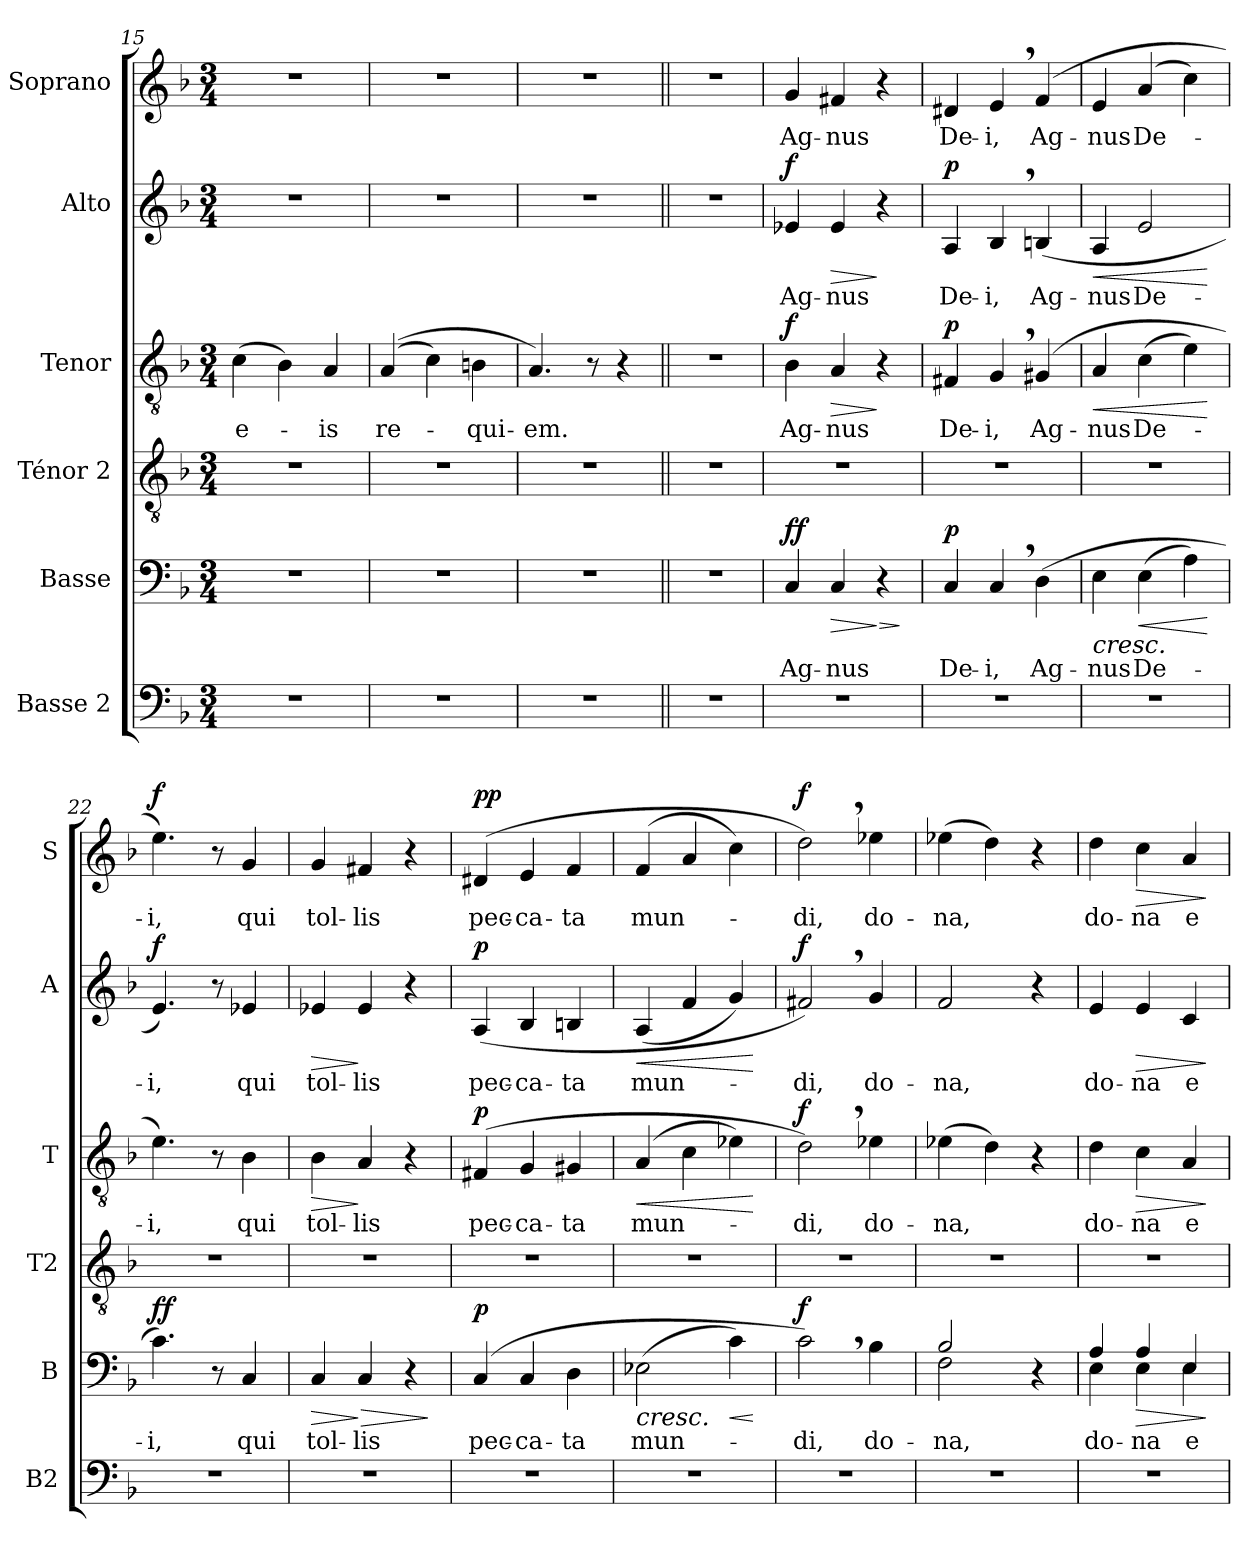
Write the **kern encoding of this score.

**kern	**kern	**text	**dynam	**kern	**kern	**text	**dynam	**kern	**text	**dynam	**kern	**text	**dynam
*part6	*part5	*part5	*part5	*part4	*part3	*part3	*part3	*part2	*part2	*part2	*part1	*part1	*part1
*staff6	*staff5	*staff5	*staff5	*staff4	*staff3	*staff3	*staff3	*staff2	*staff2	*staff2	*staff1	*staff1	*staff1
*I"Basse 2	*I"Basse	*	*	*I"Ténor 2	*I"Tenor	*	*	*I"Alto	*	*	*I"Soprano	*	*
*I'B2	*I'B	*	*	*I'T2	*I'T	*	*	*I'A	*	*	*I'S	*	*
*clefF4	*clefF4	*	*	*clefGv2	*clefGv2	*	*	*clefG2	*	*	*clefG2	*	*
*k[b-]	*k[b-]	*	*	*k[b-]	*k[b-]	*	*	*k[b-]	*	*	*k[b-]	*	*
*F:	*F:	*	*	*F:	*F:	*	*	*F:	*	*	*F:	*	*
*M3/4	*M3/4	*	*	*M3/4	*M3/4	*	*	*M3/4	*	*	*M3/4	*	*
=15	=15	=15	=15	=15	=15	=15	=15	=15	=15	=15	=15	=15	=15
!	!	!	!	!	!	!LO:LY:b	!	!	!	!	!	!	!
2.r	2.r	.	.	2.r	(>4c\	e-	.	2.r	.	.	2.r	.	.
.	.	.	.	.	4B-\)	.	.	.	.	.	.	.	.
!	!	!	!	!	!	!LO:LY:b	!	!	!	!	!	!	!
.	.	.	.	.	4A/	-is	.	.	.	.	.	.	.
!!LO:LB:g=z
=16	=16	=16	=16	=16	=16	=16	=16	=16	=16	=16	=16	=16	=16
!	!	!	!	!	!	!LO:LY:b	!	!	!	!	!	!	!
2.r	2.r	.	.	2.r	(>(>4A/	re-	.	2.r	.	.	2.r	.	.
.	.	.	.	.	4c\)	.	.	.	.	.	.	.	.
!	!	!	!	!	!	!LO:LY:b	!	!	!	!	!	!	!
.	.	.	.	.	4Bn\	-qui-	.	.	.	.	.	.	.
=17	=17	=17	=17	=17	=17	=17	=17	=17	=17	=17	=17	=17	=17
!	!	!	!	!	!	!LO:LY:b	!	!	!	!	!	!	!
2.r	2.r	.	.	2.r	4.A/)	-em.	.	2.r	.	.	2.r	.	.
.	.	.	.	.	8r	.	.	.	.	.	.	.	.
.	.	.	.	.	4r	.	.	.	.	.	.	.	.
=18||	=18||	=18||	=18||	=18||	=18||	=18||	=18||	=18||	=18||	=18||	=18||	=18||	=18||
2.r	2.r	.	.	2.r	2.r	.	.	2.r	.	.	2.r	.	.
=19	=19	=19	=19	=19	=19	=19	=19	=19	=19	=19	=19	=19	=19
!	!	!LO:LY:b	!LO:DY:a	!	!	!LO:LY:b	!	!	!LO:LY:b	!	!	!LO:LY:b	!
!	!	!	!LO:DY:n=1:a	!	!	!	!LO:DY:a	!	!	!LO:DY:a	!	!	!
2.r	4C/	Ag-	f f	2.r	4B-\	Ag-	f	4e-X/	Ag-	f	4g/	Ag-	.
!	!	!LO:LY:b	!LO:HP:b	!	!	!LO:LY:b	!LO:HP:b	!	!LO:LY:b	!LO:HP:b	!	!LO:LY:b	!
.	4C/	-nus	>	.	4A/	-nus	>	4e-/	-nus	>	4f#X/	-nus	.
!	!	!	!LO:HP:n=1:b	!	!	!	!	!	!	!	!	!	!
.	4r	.	] >	.	4r	.	]	4r	.	]	4r	.	.
.	.	.	]	.	.	.	.	.	.	.	.	.	.
=20	=20	=20	=20	=20	=20	=20	=20	=20	=20	=20	=20	=20	=20
!	!	!LO:LY:b	!LO:DY:a	!	!	!LO:LY:b	!LO:DY:a	!	!LO:LY:b	!LO:DY:a	!	!LO:LY:b	!
2.r	4C/	De-	p	2.r	4F#X/	De-	p	4A/	De-	p	4d#X/	De-	.
!	!	!LO:LY:b	!	!	!	!LO:LY:b	!	!	!LO:LY:b	!	!	!LO:LY:b	!
.	4C,/	-i,	.	.	4G,/	-i,	.	4B-,/	-i,	.	4e,/	-i,	.
!	!	!LO:LY:b	!	!	!	!LO:LY:b	!	!	!LO:LY:b	!	!	!LO:LY:b	!
.	(>4D\	Ag-	.	.	(>4G#X/	Ag-	.	(>4Bn/	Ag-	.	(>4f/	Ag-	.
=21	=21	=21	=21	=21	=21	=21	=21	=21	=21	=21	=21	=21	=21
!	!	!LO:LY:b	!LO:HP:b	!	!	!LO:LY:b	!LO:HP:b	!	!LO:LY:b	!LO:HP:b	!	!LO:LY:b	!
2.r	4E\	-nus	<	2.r	4A/	-nus	<	4A/	-nus	<	4e/	-nus	.
!	!	!LO:LY:b	!LO:HP:b	!	!	!LO:LY:b	!	!	!LO:LY:b	!	!	!LO:LY:b	!
.	(>4E\	De-	<	.	(>4c\	De-	.	2e/	De-	.	(>4a/	De-	.
.	4A\)	.	.	.	4e\)	.	.	.	.	.	4cc\)	.	.
.	.	.	[ [	.	.	.	[	.	.	[	.	.	.
=22	=22	=22	=22	=22	=22	=22	=22	=22	=22	=22	=22	=22	=22
!	!	!LO:LY:b	!LO:DY:a	!	!	!LO:LY:b	!	!	!LO:LY:b	!	!	!LO:LY:b	!
!	!	!	!LO:DY:n=1:a	!	!	!	!	!	!	!LO:DY:a	!	!	!LO:DY:a
2.r	4.c\)	-i,	f f	2.r	4.e\)	-i,	.	4.e/)	-i,	f	4.ee\)	-i,	f
.	8r	.	.	.	8r	.	.	8r	.	.	8r	.	.
!	!	!LO:LY:b	!	!	!	!LO:LY:b	!	!	!LO:LY:b	!	!	!LO:LY:b	!
.	4C/	qui	.	.	4B-\	qui	.	4e-X/	qui	.	4g/	qui	.
=23	=23	=23	=23	=23	=23	=23	=23	=23	=23	=23	=23	=23	=23
!	!	!LO:LY:b	!LO:HP:b	!	!	!LO:LY:b	!LO:HP:b	!	!LO:LY:b	!LO:HP:b	!	!LO:LY:b	!
2.r	4C/	tol-	>	2.r	4B-\	tol-	>	4e-X/	tol-	>	4g/	tol-	.
!	!	!LO:LY:b	!LO:HP:n=1:b	!	!	!LO:LY:b	!	!	!LO:LY:b	!	!	!LO:LY:b	!
.	4C/	-lis	] >	.	4A/	-lis	]	4e-/	-lis	]	4f#X/	-lis	.
.	4r	.	.	.	4r	.	.	4r	.	.	4r	.	.
.	.	.	]	.	.	.	.	.	.	.	.	.	.
=24	=24	=24	=24	=24	=24	=24	=24	=24	=24	=24	=24	=24	=24
!	!	!LO:LY:b	!LO:DY:a	!	!	!LO:LY:b	!LO:DY:a	!	!LO:LY:b	!LO:DY:a	!	!LO:LY:b	!LO:DY:a
!	!	!	!	!	!	!	!	!	!	!	!	!	!LO:DY:n=1:a
2.r	(>4C/	pec-	p	2.r	(>4F#X/	pec-	p	(>4A/	pec-	p	(>4d#X/	pec-	p p
!	!	!LO:LY:b	!	!	!	!LO:LY:b	!	!	!LO:LY:b	!	!	!LO:LY:b	!
.	4C/	-ca-	.	.	4G/	-ca-	.	4B-/	-ca-	.	4e/	-ca-	.
!	!	!LO:LY:b	!	!	!	!LO:LY:b	!	!	!LO:LY:b	!	!	!LO:LY:b	!
.	4D\	-ta	.	.	4G#X/	-ta	.	4Bn/	-ta	.	4f/	-ta	.
=25	=25	=25	=25	=25	=25	=25	=25	=25	=25	=25	=25	=25	=25
!	!	!LO:LY:b	!LO:HP:b	!	!	!LO:LY:b	!LO:HP:b	!	!LO:LY:b	!LO:HP:b	!	!LO:LY:b	!
2.r	(>2E-X\	mun-	<	2.r	(>4A/	mun-	<	(<4A/	mun-	<	(>4f/	mun-	.
.	.	.	.	.	4c\	.	.	4f/	.	.	4a/	.	.
!	!	!	!LO:HP:b	!	!	!	!	!	!	!	!	!	!
.	4c\)	.	<	.	4e-X\)	.	.	4g/)	.	.	4cc\)	.	.
.	.	.	[ [	.	.	.	[	.	.	[	.	.	.
=26	=26	=26	=26	=26	=26	=26	=26	=26	=26	=26	=26	=26	=26
!	!	!LO:LY:b	!LO:DY:a	!	!	!LO:LY:b	!LO:DY:a	!	!LO:LY:b	!LO:DY:a	!	!LO:LY:b	!LO:DY:a
2.r	2c,\)	-di,	f	2.r	2d,\)	-di,	f	2f#X,/)	-di,	f	2dd,\)	-di,	f
!	!	!LO:LY:b	!	!	!	!LO:LY:b	!	!	!LO:LY:b	!	!	!LO:LY:b	!
.	4B-\	do-	.	.	4e-X\	do-	.	4g/	do-	.	4ee-X\	do-	.
=27	=27	=27	=27	=27	=27	=27	=27	=27	=27	=27	=27	=27	=27
!	!	!LO:LY:b	!	!	!	!	!	!	!	!	!	!	!
*	*^	*	*	*	*	*	*	*	*	*	*	*	*
!	!	!	!LO:LY:b	!	!	!	!LO:LY:b	!	!	!LO:LY:b	!	!	!LO:LY:b	!
2.r	2B-/	2F\	na,	.	2.r	(>4e-X\	-na,	.	2f/	-na,	.	(>4ee-X\	-na,	.
.	.	.	.	.	.	4d\)	.	.	.	.	.	4dd\)	.	.
.	4r	4ryy	.	.	.	4r	.	.	4r	.	.	4r	.	.
!!LO:LB:g=z
=28	=28	=28	=28	=28	=28	=28	=28	=28	=28	=28	=28	=28	=28	=28
!	!	!	!LO:LY:b	!	!	!	!LO:LY:b	!	!	!LO:LY:b	!	!	!LO:LY:b	!
2.r	4A/	4E\	do-	.	2.r	4d\	do-	.	4e/	do-	.	4dd\	do-	.
!	!	!	!LO:LY:b	!LO:HP:b	!	!	!LO:LY:b	!LO:HP:b	!	!LO:LY:b	!LO:HP:b	!	!LO:LY:b	!LO:HP:b
.	4A/	4E\	-na	>	.	4c\	-na	>	4e/	-na	>	4cc\	-na	>
!	!	!	!LO:LY:b	!	!	!	!LO:LY:b	!	!	!LO:LY:b	!	!	!LO:LY:b	!
.	4E/	4E\	e-	.	.	4A/	e-	.	4c/	e-	.	4a/	e-	.
*	*v	*v	*	*	*	*	*	*	*	*	*	*	*	*
.	.	.	]	.	.	.	]	.	.	]	.	.	]
=	=	=	=	=	=	=	=	=	=	=	=	=	=
*-	*-	*-	*-	*-	*-	*-	*-	*-	*-	*-	*-	*-	*-
